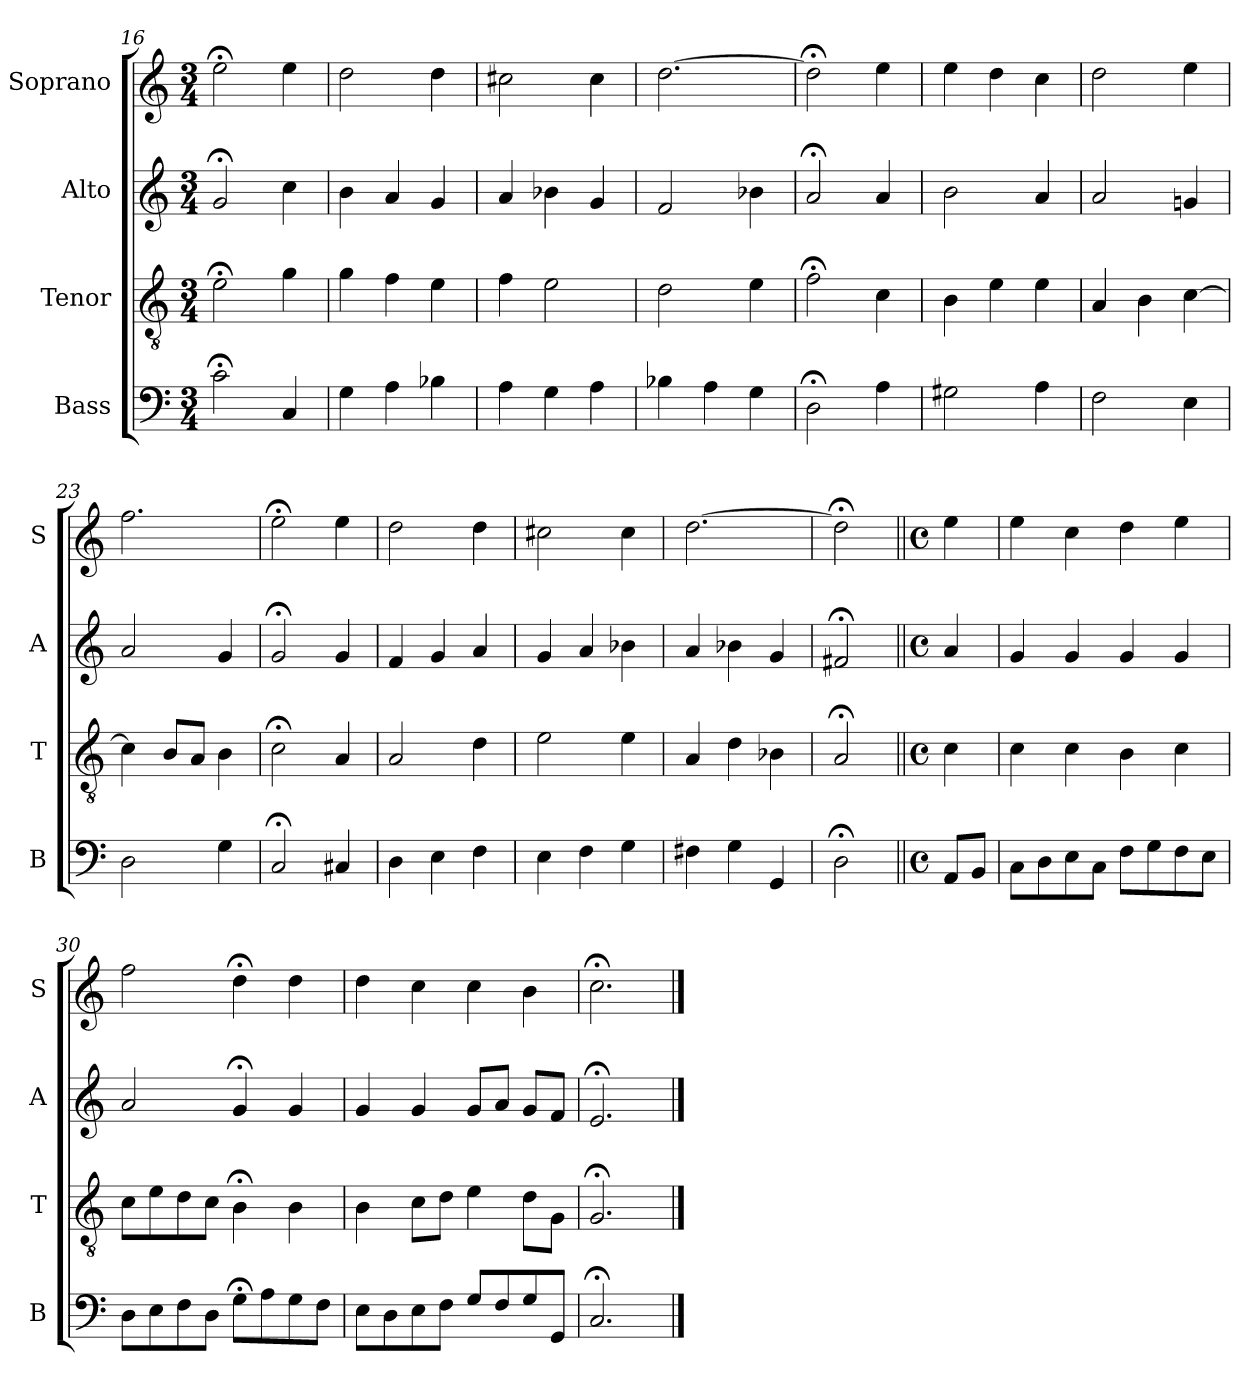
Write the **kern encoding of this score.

**kern	**kern	**kern	**kern
*part4	*part3	*part2	*part1
*staff4	*staff3	*staff2	*staff1
*I"Bass	*I"Tenor	*I"Alto	*I"Soprano
*I'B	*I'T	*I'A	*I'S
*clefF4	*clefGv2	*clefG2	*clefG2
*k[]	*k[]	*k[]	*k[]
*C:	*C:	*C:	*C:
*M3/4	*M3/4	*M3/4	*M3/4
=16	=16	=16	=16
2c;<	2e;<	2g;<	2ee;<
4C	4g	4cc	4ee
=17	=17	=17	=17
4G	4g	4b	2dd
4A	4f	4a	.
4B-X	4e	4g	4dd
=18	=18	=18	=18
4A	4f	4a	2cc#X
4G	2e	4b-X	.
4A	.	4g	4cc#
=19	=19	=19	=19
4B-X	2d	2f	[2.dd
4A	.	.	.
4G	4e	4b-X	.
=20	=20	=20	=20
2D;<	2f;<	2a;<	2dd;<]
4A	4c	4a	4ee
=21	=21	=21	=21
2G#X	4B	2b	4ee
.	4e	.	4dd
4A	4e	4a	4cc
=22	=22	=22	=22
2F	4A	2a	2dd
.	4B	.	.
4E	[4c	4gn	4ee
=23	=23	=23	=23
2D	4c]	2a	2.ff
.	8BL	.	.
.	8AJ	.	.
4G	4B	4g	.
=24	=24	=24	=24
2C;<	2c;<	2g;<	2ee;<
4C#Xi	4Ai	4gi	4eei
=25	=25	=25	=25
4D	2A	4f	2dd
4E	.	4g	.
4F	4d	4a	4dd
=26	=26	=26	=26
4E	2e	4g	2cc#X
4F	.	4a	.
4G	4e	4b-X	4cc#
=27	=27	=27	=27
4F#X	4A	4a	[2.dd
4G	4d	4b-X	.
4GG	4B-X	4g	.
=28	=28	=28	=28
2D;<	2A;<	2f#X;<	2dd;<]
=||	=||	=||	=||
*M4/4	*M4/4	*M4/4	*M4/4
*met(c)	*met(c)	*met(c)	*met(c)
8AAL	4c	4a	4ee
8BBJ	.	.	.
=29	=29	=29	=29
8CL	4c	4g	4ee
8D	.	.	.
8E	4c	4g	4cc
8CJ	.	.	.
8FL	4B	4g	4dd
8G	.	.	.
8F	4c	4g	4ee
8EJ	.	.	.
=30	=30	=30	=30
8DL	8cL	2a	2ff
8E	8e	.	.
8F	8d	.	.
8DJ	8cJ	.	.
8G;<L	4B;<	4g;<	4dd;<
8A	.	.	.
8G	4B	4g	4dd
8FJ	.	.	.
=31	=31	=31	=31
8EL	4B	4g	4dd
8D	.	.	.
8E	8cL	4g	4cc
8FJ	8dJ	.	.
8GL	4e	8gL	4cc
8F	.	8aJ	.
8G	8dL	8gL	4b
8GGJ	8GJ	8fJ	.
=32	=32	=32	=32
2.C;<	2.G;<	2.e;<	2.cc;<
==	==	==	==
*-	*-	*-	*-
